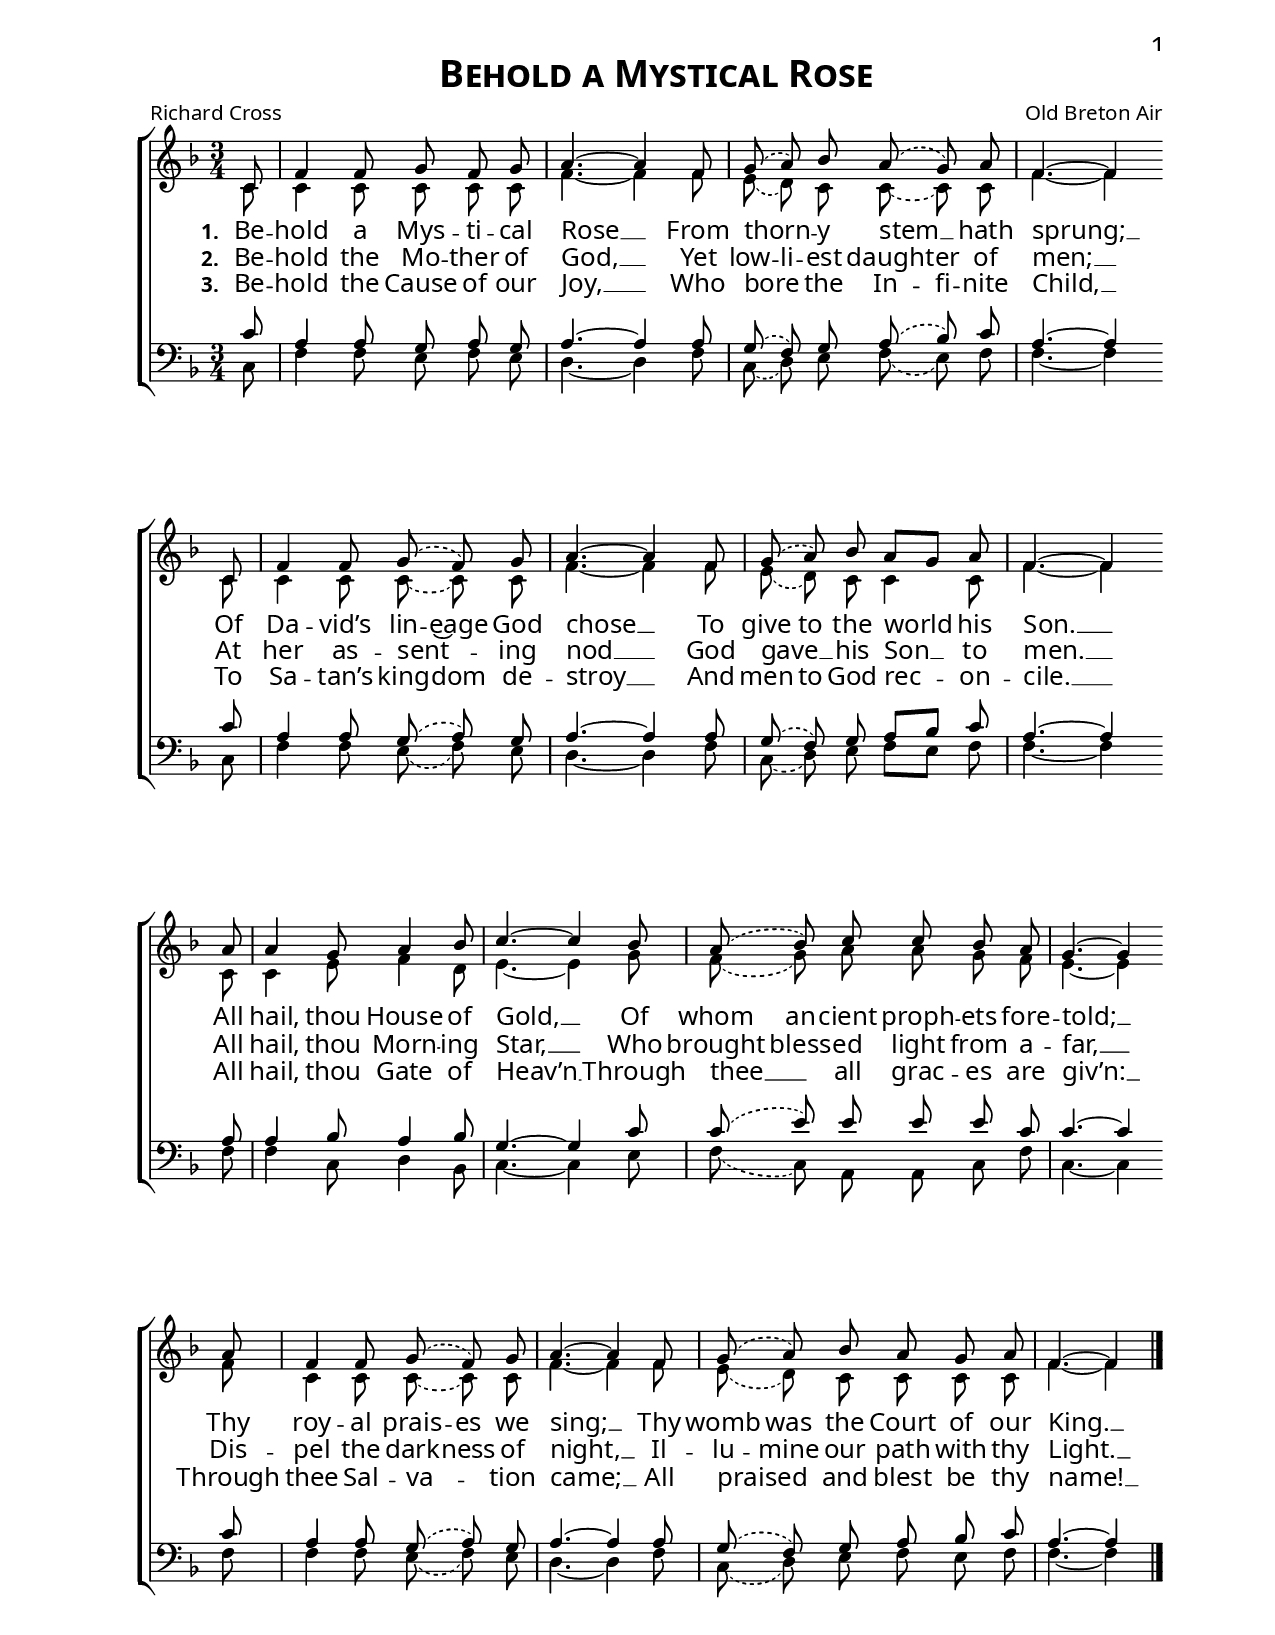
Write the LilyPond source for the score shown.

\version "2.14.2"
\include "util.ly"
\header {
  title = \markup{\override #'(font-name . "Garamond Premier Pro Semibold"){ \abs-fontsize #18 \smallCapsOldStyle"Behold a Mystical Rose"}}
  %subtitle = \markup{\override #'(font-name . "Garamond Premier Pro"){ \abs-fontsize #12.5 "(Serdeczna Matko)"}}
  poet = \markup\oldStyleNum"Richard Cross"
  %meter = \markup\oldStyleNum"Translated by Edith M. G. Reed (1885–1933)"
  composer = \markup\oldStyleNum"Old Breton Air"
  %arranger = \markup\oldStyleNum"Arranged by Edith M. G. Reed (1885–1933)"
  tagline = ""
}
\paper {
  %print-all-headers = ##t
  paper-height = 11\in
  paper-width = 8.5\in
  indent = 0\in
  %system-system-spacing = #'((basic-distance . 10) (padding . 0))
  %system-system-spacing =
  %  #'((basic-distance . 0)
  %     (minimum-distance . 0)
  %     (padding . -0.35)
  %     (stretchability . 100))
  ragged-last-bottom = ##f
  ragged-bottom = ##f
  two-sided = ##t
  inner-margin = 1\in
  outer-margin = 0.75\in
  top-margin = 0.26\in
  bottom-margin = 0.25\in
  first-page-number = #1
  print-first-page-number = ##t
  headerLine = ""
  oddHeaderMarkup = \markup\fill-line{
     \override #'(font-name . "Garamond Premier Pro")\abs-fontsize #12.5
     \combine 
        \fill-line{"" \on-the-fly #print-page-number-check-first
        \oldStylePageNum""
        }
        \fill-line{\headerLine}
  }
  evenHeaderMarkup = \markup {
     \override #'(font-name . "Garamond Premier Pro")\abs-fontsize #12.5
     \combine
        \on-the-fly #print-page-number-check-first
        \oldStylePageNum""
        \fill-line{\headerLine}
  }
}
#(set-global-staff-size 18) \paper{ #(define fonts (make-pango-font-tree "Garamond Premier Pro" "Garamond Premier Pro" "Garamond Premier Pro" (/ 18 20))) }
global = {
  \key f \major
  \time 3/4
  \autoBeamOff
}

sopMusic = \relative c' {
  \partial 8
  c8 |
  f4 f8 g f g |
  a4.~ a4 \bar"" f8 |
  \slurDashed g( a) bes a( g) a |
  f4.~ f4 \bar""\break c8 |
  f4 f8 g( f) g |

  a4.~ a4 \bar"" f8 |
  g( a) bes a[ g] a |
  f4.~ f4 \bar""\break a8 |
  a4 g8 a4 bes8 |
  c4.~ c4 \bar"" bes8 |

  \slurDashed a( bes) c c bes a |
  g4.~ g4 \bar""\break a8 |
  f4 f8 g( f) g |
  a4.~ a4 \bar"" f8 |
  g( a) bes a g a |
  f4.~ f4 \bar "|."
}
sopWords = \lyricmode {
  
}

altoMusic = \relative c' {
  \slurDashed
  c8 |
  c4 c8 c c c |
  f4.~ f4 f8 |
  e( d) c \tieDashed c~ c c |
  \tieSolid f4.~ f4

  c8 |
  \tieDashed c4 c8 c~ c c |
  \tieSolid f4.~ f4 f8 |
  e( d) c c4 c8 |
  f4.~ f4

  c8 |
  c4 e8 f4 d8 |
  e4.~ e4 g8 |
  f( g) a a g f |
  e4.~ e4

  f8 |
  \tieDashed c4 c8 c~ c c |
  \tieSolid f4.~ f4 f8 |
  e( d) c c c c |
  f4.~ f4
}
altoWords = \lyricmode {
  \set stanza = #"1. "
  \set ignoreMelismata = ##t
  Be -- hold a Mys -- ti -- cal Rose __ _
  From thorn -- _ y stem __ _ hath sprung; __ _
  Of Da -- vid’s lin -- e͜age God chose __ _
  To give to the world _ his Son. __ _
  All hail, thou House of Gold, __ _
  Of whom an -- cient proph -- ets fore -- told; __ _
  Thy roy -- al prais -- es we sing; __ _
  Thy womb was the Court of our King. __ _
}
altoWordsII = \lyricmode {
  \set stanza = #"2. "
  \set ignoreMelismata = ##t
  Be -- hold the Mo -- ther of God, __ _
  Yet low -- li -- est daugh -- ter of men; __ _
  At her as -- sent -- _ ing nod __ _
  God gave __ _ his Son __ _ to men. __ _
  All hail, thou Morn -- ing Star, __ _
  Who brought bless -- ed light from a -- far, __ _
  Dis -- pel the dark -- ness of night, __ _
  Il -- lu -- mine our path with thy Light. __ _
}
altoWordsIII = \lyricmode {
  \set stanza = #"3. "
  \set ignoreMelismata = ##t
  Be -- hold the Cause of our Joy, __ _
  Who bore _ the In -- fi -- nite Child, __ _
  To Sa -- tan’s king -- dom de -- stroy __ _
  And men to God rec -- _ on -- cile. __ _
  All hail, thou Gate of Heav’n __ _
  Through thee __ _ all grac -- es are giv’n: __ _
  Through thee Sal -- va -- _ tion came; __ _
  All praised _ and blest be thy name! __ _
}
altoWordsIV = \lyricmode {
  \set stanza = #"4. "
  \set ignoreMelismata = ##t
}
altoWordsV = \lyricmode {
  \set stanza = #"5. "
  \set ignoreMelismata = ##t
}
altoWordsVI = \lyricmode {
  \set stanza = #"6. "
  \set ignoreMelismata = ##t
}
tenorMusic = \relative c {
  \slurDashed
  c'8 |
  a4 a8 g a g |
  a4.~ a4 a8 |
  g( f) g a( bes) c |
  a4.~ a4

  c8 |
  a4 a8 g( a) g |
  a4.~ a4 a8 |
  g( f) g a[ bes] c |
  a4.~ a4

  a8 |
  a4 bes8 a4 bes8 |
  g4.~ g4 c8 |
  c( e) e e e c |
  c4.~ c4

  c8 |
  a4 a8 g( a) g |
  a4.~ a4 a8 |
  g( f) g a bes c |
  a4.~ a4

}
tenorWords = \lyricmode {

}

bassMusic = \relative c {
  \slurDashed
  c8 |
  f4 f8 e f e |
  d4.~ d4 f8 |
  c( d) e f( e) f |
  \tieSolid f4.~ f4

  c8 |
  f4 f8 e( f) e |
  d4.~ d4 f8 |
  c( d) e f[ e] f |
  \tieSolid f4.~ f4
  
  f8 |
  f4 c8 d4 bes8 |
  c4.~ c4 e8 |
  f( c) a a c f |
  c4.~ c4

  f8 |
  f4 f8 e( f) e |
  d4.~ d4 f8 |
  c( d) e f e f |
  \tieSolid f4.~ f4
}
bassWords = \lyricmode {

}

pianoRH = \relative c' {
  
}
pianoLH = \relative c' {
  
}

\score {
  <<
   \new ChoirStaff <<
    \new Staff = women <<
      \new Voice = "sopranos" { \voiceOne << \global \sopMusic >> }
      \new Voice = "altos" { \voiceTwo << \global \altoMusic >> }
    >>
    \new Lyrics \with { alignAboveContext = #"women" \override VerticalAxisGroup #'nonstaff-relatedstaff-spacing = #'((basic-distance . 1))} \lyricsto "sopranos" \sopWords
    \new Lyrics = "altosVI"  \with { alignBelowContext = #"women" } \lyricsto "sopranos" \altoWordsVI
    \new Lyrics = "sopranosV"  \with { alignBelowContext = #"women" } \lyricsto "sopranos" \altoWordsV
    \new Lyrics = "sopranosIV"  \with { alignBelowContext = #"women" } \lyricsto "sopranos" \altoWordsIV
    \new Lyrics = "sopranosIII"  \with { alignBelowContext = #"women" } \lyricsto "sopranos" \altoWordsIII
    \new Lyrics = "sopranosII"  \with { alignBelowContext = #"women" } \lyricsto "sopranos" \altoWordsII
    \new Lyrics = "sopranos"  \with { alignBelowContext = #"women" } \lyricsto "sopranos" \altoWords
   \new Staff = men <<
      \clef bass
      \new Voice = "tenors" { \voiceOne << \global \tenorMusic >> }
      \new Voice = "basses" { \voiceTwo << \global \bassMusic >> }
    >>
    \new Lyrics \with { alignAboveContext = #"men" \override VerticalAxisGroup #'nonstaff-relatedstaff-spacing = #'((basic-distance . 1)) } \lyricsto "tenors" \tenorWords
    \new Lyrics \with { alignBelowContext = #"men" \override VerticalAxisGroup #'nonstaff-relatedstaff-spacing = #'((basic-distance . 1)) } \lyricsto "basses" \bassWords
  >>
%    \new PianoStaff << \new Staff { \new Voice { \pianoRH } } \new Staff { \clef "bass" \pianoLH } >>
  >>
  \layout {
  \context {
    \Lyrics
    \override LyricText #'font-size = #2
  }
    \context {
      \Score
      %\override SpacingSpanner #'base-shortest-duration = #(ly:make-moment 1 8)
      %\override SpacingSpanner #'common-shortest-duration = #(ly:make-moment 1 4)
    }
    \context {
      % Remove all empty staves
      % \Staff \RemoveEmptyStaves \override VerticalAxisGroup #'remove-first = ##t
    }
    \context {
      \Lyrics
      \override LyricText #'X-offset = #center-on-word
    }
  }
}

